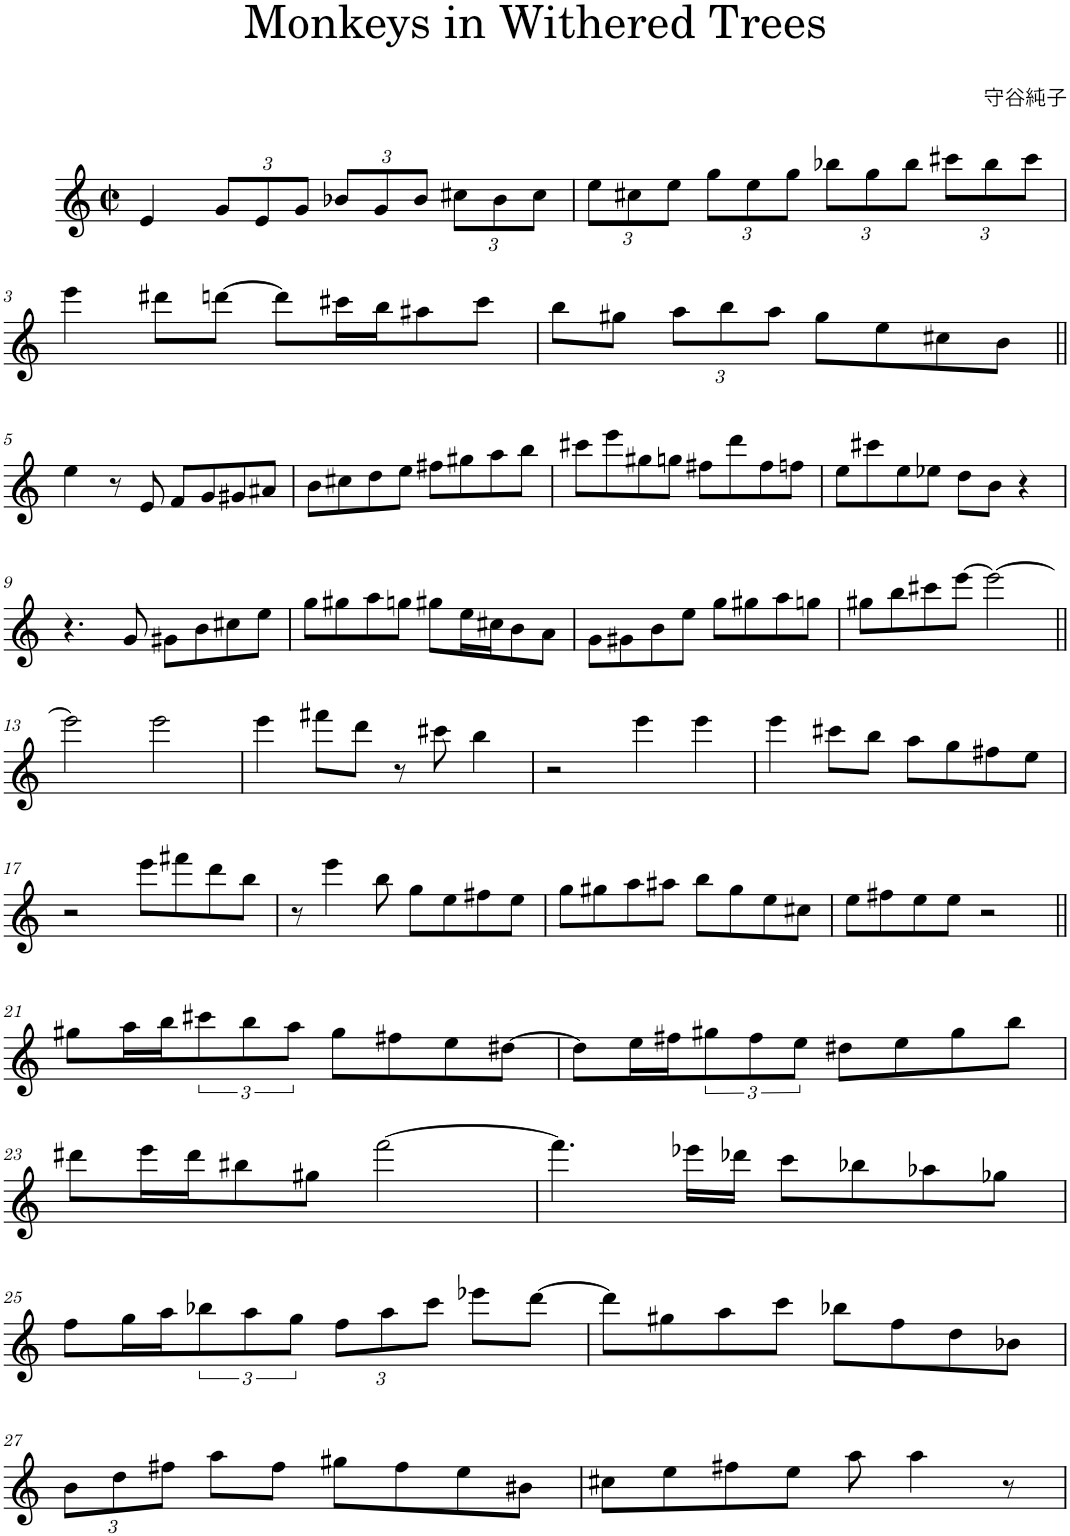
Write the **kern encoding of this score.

**kern
*part1
*staff1
*I"バリトン サクソフォーン
*clefG2
*Trd12c21
*k[]
*M2/2
*met(c|)
=1
4e/
*Xbrackettup
12g/L
12e/
12g/J
12b-X/L
12g/
12b-/J
12cc#X\L
12b-\
12cc#\J
=2
12ee\L
12cc#X\
12ee\J
12gg\L
12ee\
12gg\J
12bb-X\L
12gg\
12bb-\J
12ccc#X\L
12bb-\
12ccc#\J
!!LO:LB:g=z
=3
4eee\
8ddd#X\L
[8dddn\J
8ddd\L]
16ccc#X\L
16bb\J
8aa#X\
8ccc#\J
=4
8bb\L
8gg#X\J
12aa\L
12bb\
12aa\J
8gg#\L
8ee\
8cc#X\
8b\J
!!LO:LB:g=z
=5||
4ee\
8r
8e/
8f/L
8g/
8g#X/
8a#X/J
=6
8b\L
8cc#X\
8dd\
8ee\J
8ff#X\L
8gg#X\
8aa\
8bb\J
=7
8ccc#X\L
8eee\
8gg#X\
8ggn\J
8ff#X\L
8ddd\
8ff#\
8ffn\J
=8
8ee\L
8ccc#X\
8ee\
8ee-X\J
8dd\L
8b\J
4r
!!LO:LB:g=z
=9
4.r
8g/
8g#X\L
8b\
8cc#X\
8ee\J
=10
8gg\L
8gg#X\
8aa\
8ggn\J
8gg#X\L
16ee\L
16cc#X\J
8b\
8a\J
=11
8g\L
8g#X\
8b\
8ee\J
8gg\L
8gg#X\
8aa\
8ggn\J
=12
8gg#X\L
8bb\
8ccc#X\
[8eee\J
2eee\_
!!LO:LB:g=z
=13||
2eee\]
2eee\
=14
4eee\
8fff#X\L
8ddd\J
8r
8ccc#X\
4bb\
=15
2r
4eee\
4eee\
=16
4eee\
8ccc#X\L
8bb\J
8aa\L
8gg\
8ff#X\
8ee\J
!!LO:LB:g=z
=17
2r
8eee\L
8fff#X\
8ddd\
8bb\J
=18
8r
4eee\
8bb\
8gg\L
8ee\
8ff#X\
8ee\J
=19
8gg\L
8gg#X\
8aa\
8aa#X\J
8bb\L
8gg#\
8ee\
8cc#X\J
=20
8ee\L
8ff#X\
8ee\
8ee\J
2r
!!LO:LB:g=z
=21||
8gg#X\L
16aa\L
16bb\J
*brackettup
12ccc#X\
12bb\
12aa\J
8gg#\L
8ff#X\
8ee\
[8dd#X\J
=22
8dd#\L]
16ee\L
16ff#X\J
12gg#X\
12ff#\
12ee\J
8dd#X\L
8ee\
8gg#\
8bb\J
!!LO:LB:g=z
=23
8ddd#X\L
16eee\L
16ddd#\J
8bb#X\
8gg#X\J
[2fff\
=24
4.fff\]
16eee-X\LL
16ddd-X\JJ
8ccc\L
8bb-X\
8aa-X\
8gg-X\J
!!LO:LB:g=z
=25
8ff\L
16gg\L
16aa\J
12bb-X\
12aa\
12gg\J
*Xbrackettup
12ff\L
12aa\
12ccc\J
8eee-X\L
[8ddd\J
=26
8ddd\L]
8gg#X\
8aa\
8ccc\J
8bb-X\L
8ff\
8dd\
8b-X\J
!!LO:LB:g=z
=27
12b\L
12dd\
12ff#X\J
8aa\L
8ff#\J
8gg#X\L
8ff#\
8ee\
8b#X\J
=28
8cc#X\L
8ee\
8ff#X\
8ee\J
8aa\
4aa\
8r
=
*-
